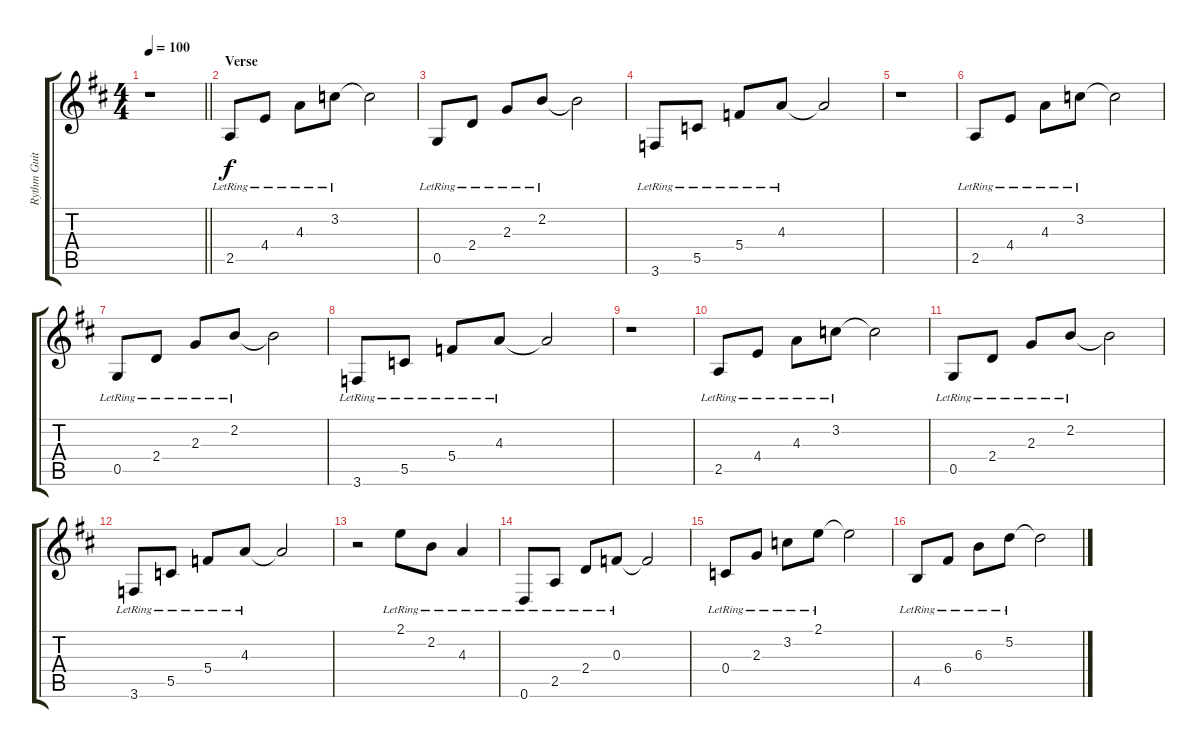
\track ("Rythm Guitar" "Rythm Guit") {instrument electricguitarclean}
\staff {score tabs}
\tuning (D4 A3 F3 C3 G2 D2) {hide}
\ts (4 4)
\tempo 100
\clef g2
\barLineRight lightlight
\ks d
r.1{dy f} |
\section ("" "Verse")
2.5{lr}.8{volume 10 instrument electricguitarclean} 4.4{lr}.8 4.3{lr}.8 3.2{lr}.8 3.2{t}.2 |
0.5{lr}.8 2.4{lr}.8 2.3{lr}.8 2.2{lr}.8 2.2{t}.2 |
3.6{lr}.8 5.5{lr}.8 5.4{lr}.8 4.3{lr}.8 4.3{t}.2 |
r.1 |
2.5{lr}.8 4.4{lr}.8 4.3{lr}.8 3.2{lr}.8 3.2{t}.2 |
0.5{lr}.8 2.4{lr}.8 2.3{lr}.8 2.2{lr}.8 2.2{t}.2 |
3.6{lr}.8 5.5{lr}.8 5.4{lr}.8 4.3{lr}.8 4.3{t}.2 |
r.1 |
2.5{lr}.8 4.4{lr}.8 4.3{lr}.8 3.2{lr}.8 3.2{t}.2 |
0.5{lr}.8 2.4{lr}.8 2.3{lr}.8 2.2{lr}.8 2.2{t}.2 |
3.6{lr}.8 5.5{lr}.8 5.4{lr}.8 4.3{lr}.8 4.3{t}.2 |
r.2 2.1{lr}.8 2.2{lr}.8 4.3{lr}.4 |
0.6{lr}.8 2.5{lr}.8 2.4{lr}.8 0.3{lr}.8 0.3{t}.2 |
0.4{lr}.8 2.3{lr}.8 3.2{lr}.8 2.1{lr}.8 2.1{t}.2 |
4.5{lr}.8 6.4{lr}.8 6.3{lr}.8 5.2{lr}.8 5.2{t}.2
